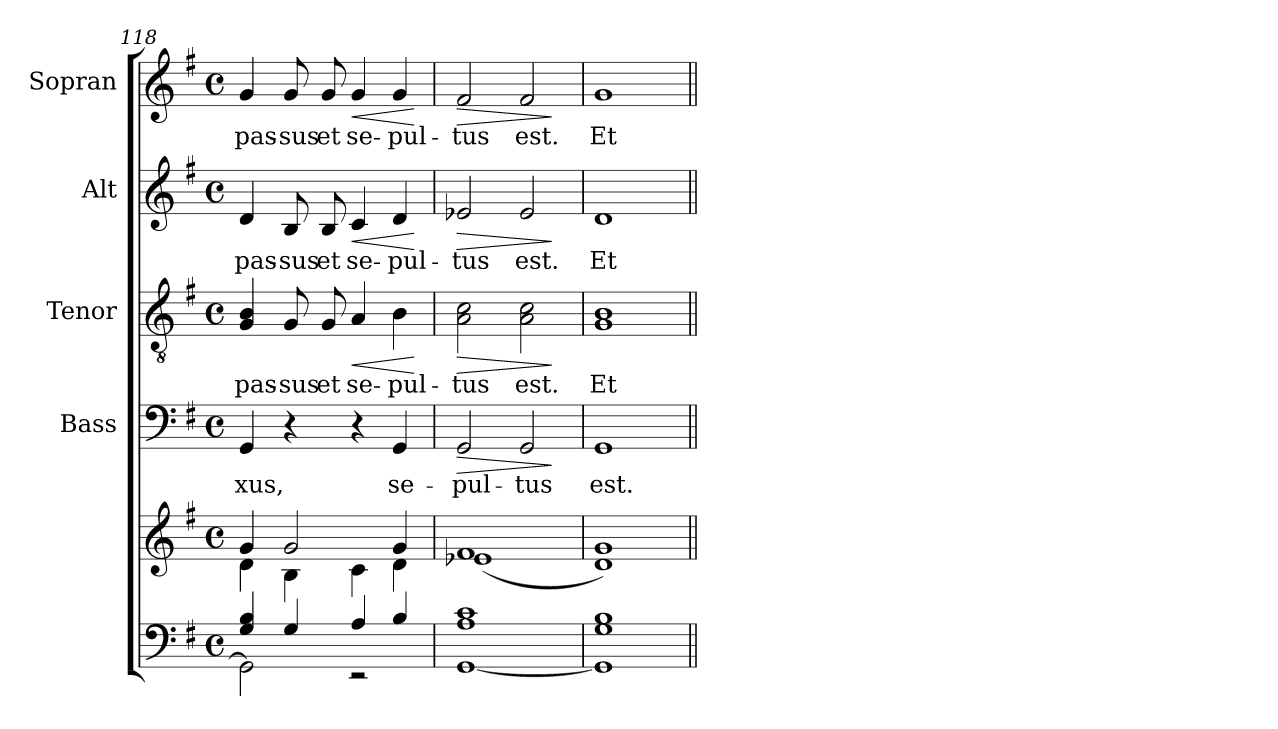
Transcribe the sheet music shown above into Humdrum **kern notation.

**kern	**kern	**kern	**text	**dynam	**kern	**text	**dynam	**kern	**text	**dynam	**kern	**text	**dynam
*part5	*part5	*part4	*part4	*part4	*part3	*part3	*part3	*part2	*part2	*part2	*part1	*part1	*part1
*staff6	*staff5	*staff4	*staff4	*staff4	*staff3	*staff3	*staff3	*staff2	*staff2	*staff2	*staff1	*staff1	*staff1
*	*	*I"Bass	*	*	*I"Tenor	*	*	*I"Alt	*	*	*I"Sopran	*	*
*	*	*I'B.	*	*	*I'T.	*	*	*I'A.	*	*	*I'S.	*	*
*clefF4	*clefG2	*clefF4	*	*	*clefGv2	*	*	*clefG2	*	*	*clefG2	*	*
*k[f#]	*k[f#]	*k[f#]	*	*	*k[f#]	*	*	*k[f#]	*	*	*k[f#]	*	*
*G:	*G:	*G:	*	*	*G:	*	*	*G:	*	*	*G:	*	*
*M4/4	*M4/4	*M4/4	*	*	*M4/4	*	*	*M4/4	*	*	*M4/4	*	*
*met(c)	*met(c)	*met(c)	*	*	*met(c)	*	*	*met(c)	*	*	*met(c)	*	*
=118	=118	=118	=118	=118	=118	=118	=118	=118	=118	=118	=118	=118	=118
*^	*^	*	*	*	*	*	*	*	*	*	*	*	*
!	!	!	!	!	!LO:LY:b	!	!	!LO:LY:b	!	!	!LO:LY:b	!	!	!LO:LY:b	!
4G/ 4B/	2GG\]	4g/	4d\	4GG/	-xus,	.	4G/ 4B/	pas-	.	4d/	pas-	.	4g/	pas-	.
!	!	!	!	!	!	!	!	!LO:LY:b	!	!	!LO:LY:b	!	!	!LO:LY:b	!
4G/	.	2g/	4B\	4r	.	.	8G/	-sus	.	8B/	-sus	.	8g/	-sus	.
!	!	!	!	!	!	!	!	!LO:LY:b	!	!	!LO:LY:b	!	!	!LO:LY:b	!
.	.	.	.	.	.	.	8G/	et	.	8B/	et	.	8g/	et	.
!	!	!	!	!	!	!	!	!LO:LY:b	!LO:HP:b	!	!LO:LY:b	!LO:HP:b	!	!LO:LY:b	!LO:HP:b
4A/	2r	.	4c\	4r	.	.	4A/	se-	<	4c/	se-	<	4g/	se-	<
!	!	!	!	!	!LO:LY:b	!	!	!LO:LY:b	!	!	!LO:LY:b	!	!	!LO:LY:b	!
4B/	.	4g/	4d\	4GG/	se-	.	4B\	-pul-	.	4d/	-pul-	.	4g/	-pul-	.
*v	*v	*	*	*	*	*	*	*	*	*	*	*	*	*	*
*	*v	*v	*	*	*	*	*	*	*	*	*	*	*	*
.	.	.	.	.	.	.	[	.	.	[	.	.	[
=119	=119	=119	=119	=119	=119	=119	=119	=119	=119	=119	=119	=119	=119
*^	*^	*	*	*	*	*	*	*	*	*	*	*	*
!	!	!	!	!	!LO:LY:b	!LO:HP:b	!	!LO:LY:b	!LO:HP:b	!	!LO:LY:b	!LO:HP:b	!	!LO:LY:b	!LO:HP:b
1A 1c	[<1GG	1f#	(<1e-X	2GG/	-pul-	>	2A\ 2c\	-tus	>	2e-X/	-tus	>	2f#/	-tus	>
!	!	!	!	!	!LO:LY:b	!	!	!LO:LY:b	!	!	!LO:LY:b	!	!	!LO:LY:b	!
.	.	.	.	2GG/	-tus	.	2A\ 2c\	est.	.	2e-/	est.	.	2f#/	est.	.
*v	*v	*	*	*	*	*	*	*	*	*	*	*	*	*	*
*	*v	*v	*	*	*	*	*	*	*	*	*	*	*	*
.	.	.	.	]	.	.	]	.	.	]	.	.	]
=120	=120	=120	=120	=120	=120	=120	=120	=120	=120	=120	=120	=120	=120
*^	*^	*	*	*	*	*	*	*	*	*	*	*	*
!	!	!	!	!	!LO:LY:b	!	!	!LO:LY:b	!	!	!LO:LY:b	!	!	!LO:LY:b	!
1G 1B	1GG]	1g	1d)	1GG	est.	.	1G 1B	Et	.	1d	Et	.	1g	Et	.
*v	*v	*	*	*	*	*	*	*	*	*	*	*	*	*	*
*	*v	*v	*	*	*	*	*	*	*	*	*	*	*	*
=||	=||	=||	=||	=||	=||	=||	=||	=||	=||	=||	=||	=||	=||
*-	*-	*-	*-	*-	*-	*-	*-	*-	*-	*-	*-	*-	*-
